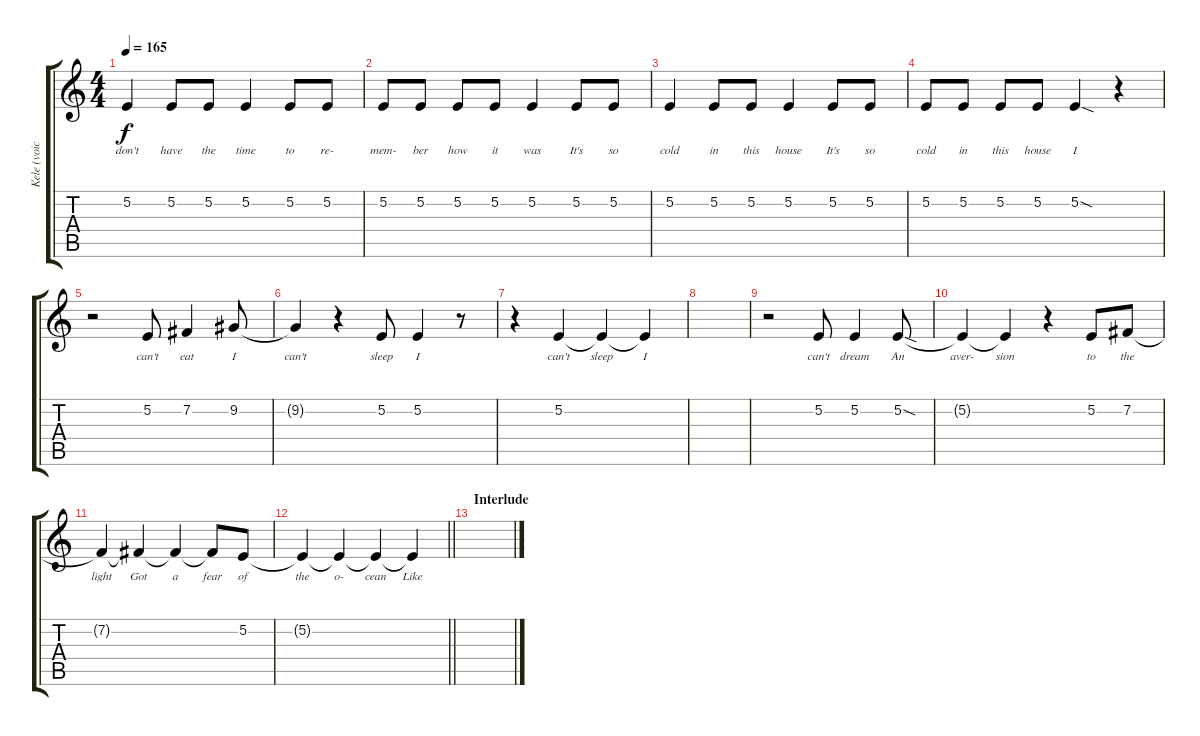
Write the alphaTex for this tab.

\track ("Kele (voice)" "Kele (voic") {instrument oboe}
\staff {score tabs}
\tuning (E4 B3 G3 D3 A2 E2) {hide}
\ts (4 4)
\tempo 165
\clef g2
\ks c
5.2.4{lyrics (0 "don't") lyrics (1 "") lyrics (2 "") lyrics (3 "") lyrics (4 "") dy f} 5.2.8{lyrics (0 "have") lyrics (1 "") lyrics (2 "") lyrics (3 "") lyrics (4 "")} 5.2.8{lyrics (0 "the") lyrics (1 "") lyrics (2 "") lyrics (3 "") lyrics (4 "")} 5.2.4{lyrics (0 "time") lyrics (1 "") lyrics (2 "") lyrics (3 "") lyrics (4 "")} 5.2.8{lyrics (0 "to") lyrics (1 "") lyrics (2 "") lyrics (3 "") lyrics (4 "")} 5.2.8{lyrics (0 "re-") lyrics (1 "") lyrics (2 "") lyrics (3 "") lyrics (4 "")} |
5.2.8{lyrics (0 "mem-") lyrics (1 "") lyrics (2 "") lyrics (3 "") lyrics (4 "")} 5.2.8{lyrics (0 "ber") lyrics (1 "") lyrics (2 "") lyrics (3 "") lyrics (4 "")} 5.2.8{lyrics (0 "how") lyrics (1 "") lyrics (2 "") lyrics (3 "") lyrics (4 "")} 5.2.8{lyrics (0 "it") lyrics (1 "") lyrics (2 "") lyrics (3 "") lyrics (4 "")} 5.2.4{lyrics (0 "was") lyrics (1 "") lyrics (2 "") lyrics (3 "") lyrics (4 "")} 5.2.8{lyrics (0 "It's") lyrics (1 "") lyrics (2 "") lyrics (3 "") lyrics (4 "")} 5.2.8{lyrics (0 "so") lyrics (1 "") lyrics (2 "") lyrics (3 "") lyrics (4 "")} |
5.2.4{lyrics (0 "cold") lyrics (1 "") lyrics (2 "") lyrics (3 "") lyrics (4 "")} 5.2.8{lyrics (0 "in") lyrics (1 "") lyrics (2 "") lyrics (3 "") lyrics (4 "")} 5.2.8{lyrics (0 "this") lyrics (1 "") lyrics (2 "") lyrics (3 "") lyrics (4 "")} 5.2.4{lyrics (0 "house") lyrics (1 "") lyrics (2 "") lyrics (3 "") lyrics (4 "")} 5.2.8{lyrics (0 "It's") lyrics (1 "") lyrics (2 "") lyrics (3 "") lyrics (4 "")} 5.2.8{lyrics (0 "so") lyrics (1 "") lyrics (2 "") lyrics (3 "") lyrics (4 "")} |
5.2.8{lyrics (0 "cold") lyrics (1 "") lyrics (2 "") lyrics (3 "") lyrics (4 "")} 5.2.8{lyrics (0 "in") lyrics (1 "") lyrics (2 "") lyrics (3 "") lyrics (4 "")} 5.2.8{lyrics (0 "this") lyrics (1 "") lyrics (2 "") lyrics (3 "") lyrics (4 "")} 5.2.8{lyrics (0 "house") lyrics (1 "") lyrics (2 "") lyrics (3 "") lyrics (4 "")} 5.2{sod}.4{lyrics (0 "I") lyrics (1 "") lyrics (2 "") lyrics (3 "") lyrics (4 "")} r.4 |
r.2 5.2.8{lyrics (0 "can't") lyrics (1 "") lyrics (2 "") lyrics (3 "") lyrics (4 "")} 7.2.4{lyrics (0 "eat") lyrics (1 "") lyrics (2 "") lyrics (3 "") lyrics (4 "")} 9.2.8{lyrics (0 "I") lyrics (1 "") lyrics (2 "") lyrics (3 "") lyrics (4 "")} |
9.2{t}.4{lyrics (0 "can't") lyrics (1 "") lyrics (2 "") lyrics (3 "") lyrics (4 "")} r.4 5.2.8{lyrics (0 "sleep") lyrics (1 "") lyrics (2 "") lyrics (3 "") lyrics (4 "")} 5.2.4{lyrics (0 "I") lyrics (1 "") lyrics (2 "") lyrics (3 "") lyrics (4 "")} r.8 |
r.4 5.2.4{lyrics (0 "can't") lyrics (1 "") lyrics (2 "") lyrics (3 "") lyrics (4 "")} 5.2{t}.4{lyrics (0 "sleep") lyrics (1 "") lyrics (2 "") lyrics (3 "") lyrics (4 "")} 5.2{t}.4{lyrics (0 "I") lyrics (1 "") lyrics (2 "") lyrics (3 "") lyrics (4 "")} |
|
r.2 5.2.8{lyrics (0 "can't") lyrics (1 "") lyrics (2 "") lyrics (3 "") lyrics (4 "")} 5.2.4{lyrics (0 "dream") lyrics (1 "") lyrics (2 "") lyrics (3 "") lyrics (4 "")} 5.2{sod}.8{lyrics (0 "An") lyrics (1 "") lyrics (2 "") lyrics (3 "") lyrics (4 "")} |
5.2{t}.4{lyrics (0 "aver-") lyrics (1 "") lyrics (2 "") lyrics (3 "") lyrics (4 "")} 5.2{t}.4{lyrics (0 "sion") lyrics (1 "") lyrics (2 "") lyrics (3 "") lyrics (4 "")} r.4 5.2.8{lyrics (0 "to") lyrics (1 "") lyrics (2 "") lyrics (3 "") lyrics (4 "")} 7.2.8{lyrics (0 "the") lyrics (1 "") lyrics (2 "") lyrics (3 "") lyrics (4 "")} |
7.2{t}.4{lyrics (0 "light") lyrics (1 "") lyrics (2 "") lyrics (3 "") lyrics (4 "")} 7.2{t}.4{lyrics (0 "Got") lyrics (1 "") lyrics (2 "") lyrics (3 "") lyrics (4 "")} 7.2{t}.4{lyrics (0 "a") lyrics (1 "") lyrics (2 "") lyrics (3 "") lyrics (4 "")} 7.2{t}.8{lyrics (0 "fear") lyrics (1 "") lyrics (2 "") lyrics (3 "") lyrics (4 "")} 5.2.8{lyrics (0 "of") lyrics (1 "") lyrics (2 "") lyrics (3 "") lyrics (4 "")} |
\barLineRight lightlight
5.2{t}.4{lyrics (0 "the") lyrics (1 "") lyrics (2 "") lyrics (3 "") lyrics (4 "")} 5.2{t}.4{lyrics (0 "o-") lyrics (1 "") lyrics (2 "") lyrics (3 "") lyrics (4 "")} 5.2{t}.4{lyrics (0 "cean") lyrics (1 "") lyrics (2 "") lyrics (3 "") lyrics (4 "")} 5.2{t}.4{lyrics (0 "Like") lyrics (1 "") lyrics (2 "") lyrics (3 "") lyrics (4 "")} |
\section ("" "Interlude")
